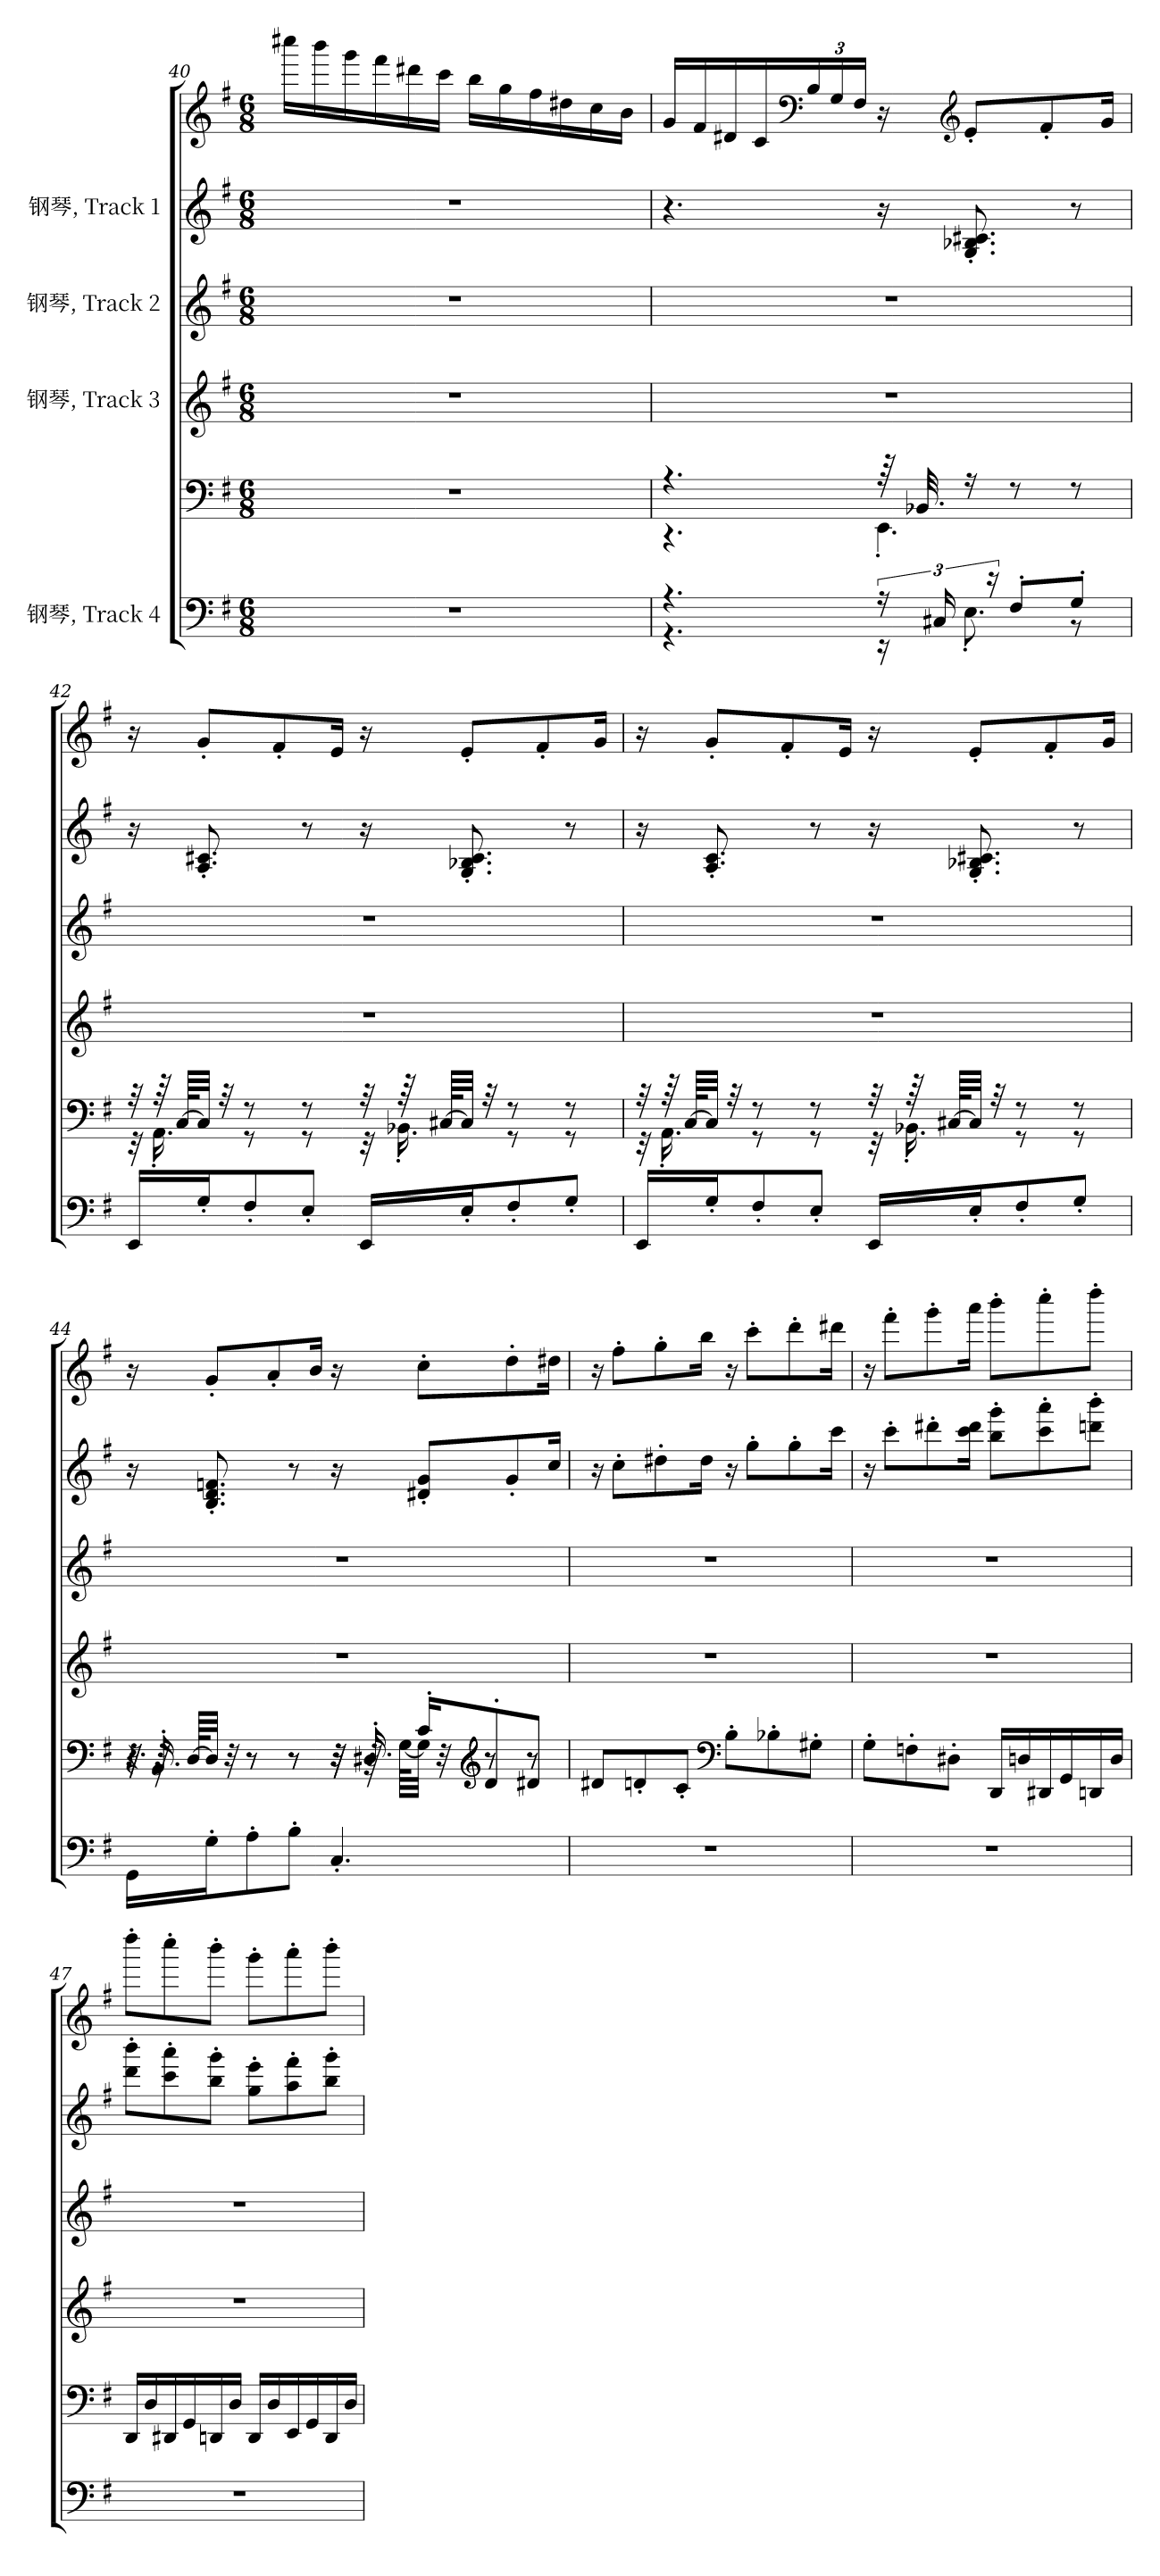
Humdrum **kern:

**kern	**kern	**kern	**kern	**kern	**kern
*part4	*part4	*part3	*part2	*part1	*part1
*staff6	*staff5	*staff4	*staff3	*staff2	*staff1
*I"钢琴, Track 4	*	*I"钢琴, Track 3	*I"钢琴, Track 2	*I"钢琴, Track 1	*
!!LO:LB:g=z
*clefF4	*clefF4	*clefG2	*clefG2	*clefG2	*clefG2
*k[f#]	*k[f#]	*k[f#]	*k[f#]	*k[f#]	*k[f#]
*M6/8	*M6/8	*M6/8	*M6/8	*M6/8	*M6/8
=40	=40	=40	=40	=40	=40
2.r	2.r	2.r	2.r	2.r	16cccc#X\LL
.	.	.	.	.	16bbb\
.	.	.	.	.	16ggg\
.	.	.	.	.	16fff#\
.	.	.	.	.	16ddd#X\
.	.	.	.	.	16ccc\JJ
.	.	.	.	.	16bb\LL
.	.	.	.	.	16gg\
.	.	.	.	.	16ff#\
.	.	.	.	.	16dd#X\
.	.	.	.	.	16cc\
.	.	.	.	.	16b\JJ
=41	=41	=41	=41	=41	=41
*^	*^	*	*	*	*
4.r	4.r	4.r	4.r	2.r	2.r	4.r	16g/LL
.	.	.	.	.	.	.	16f#/
.	.	.	.	.	.	.	16d#X/
.	.	.	.	.	.	.	16c/
*	*	*	*	*	*	*	*clefF4
*	*	*	*	*	*	*	*Xbrackettup
.	.	.	.	.	.	.	24B/
.	.	.	.	.	.	.	24G/
.	.	.	.	.	.	.	24F#/JJ
24r	16r	64r	4.EE'\	.	.	16r	16r
.	.	32.BB-X/	.	.	.	.	.
24C#X/	.	.	.	.	.	.	.
*	*	*	*	*	*	*	*clefG2
.	8.E'\	16r	.	.	.	8.G/' 8.B-X/' 8.c#X/'	8e'/L
24r	.	.	.	.	.	.	.
8F#'/L	.	8r	.	.	.	.	.
.	.	.	.	.	.	.	8f#'/
8G'/J	8r	8r	.	.	.	8r	.
.	.	.	.	.	.	.	16g/Jk
*v	*v	*	*	*	*	*	*
!!LO:PB:g=z
=42	=42	=42	=42	=42	=42	=42
16EE/LL	32r	32r	2.r	2.r	16r	16r
.	64r	16.AA'\	.	.	.	.
.	[64C/KLLL	.	.	.	.	.
16G'/J	32C/JJJ]	.	.	.	8.A/' 8.c#X/'	8g'/L
.	32r	.	.	.	.	.
8F#'/	8r	8r	.	.	.	.
.	.	.	.	.	.	8f#'/
8E'/J	8r	8r	.	.	8r	.
.	.	.	.	.	.	16e/Jk
16EE/LL	32r	32r	.	.	16r	16r
.	64r	16.BB-X'\	.	.	.	.
.	[64C#X/KLLL	.	.	.	.	.
16E'/J	32C#/JJJ]	.	.	.	8.G/' 8.B-X/' 8.c#/'	8e'/L
.	32r	.	.	.	.	.
8F#'/	8r	8r	.	.	.	.
.	.	.	.	.	.	8f#'/
8G'/J	8r	8r	.	.	8r	.
.	.	.	.	.	.	16g/Jk
=43	=43	=43	=43	=43	=43	=43
16EE/LL	32r	32r	2.r	2.r	16r	16r
.	64r	16.AA'\	.	.	.	.
.	[64C/KLLL	.	.	.	.	.
16G'/J	32C/JJJ]	.	.	.	8.A/' 8.c/'	8g'/L
.	32r	.	.	.	.	.
8F#'/	8r	8r	.	.	.	.
.	.	.	.	.	.	8f#'/
8E'/J	8r	8r	.	.	8r	.
.	.	.	.	.	.	16e/Jk
16EE/LL	32r	32r	.	.	16r	16r
.	64r	16.BB-X'\	.	.	.	.
.	[64C#X/KLLL	.	.	.	.	.
16E'/J	32C#/JJJ]	.	.	.	8.G/' 8.B-X/' 8.c#X/'	8e'/L
.	32r	.	.	.	.	.
8F#'/	8r	8r	.	.	.	.
.	.	.	.	.	.	8f#'/
8G'/J	8r	8r	.	.	8r	.
.	.	.	.	.	.	16g/Jk
!!LO:LB:g=z
=44	=44	=44	=44	=44	=44	=44
*	*	*^	*	*	*	*
16GG\LL	32r	4.r	32r	2.r	2.r	16r	16r
.	64r	.	16.BB'/	.	.	.	.
.	[64D/KLLL	.	.	.	.	.	.
16G'\J	32D/JJJ]	.	.	.	.	8.B/' 8.d/' 8.fn/'	8g'/L
.	32r	.	.	.	.	.	.
8A'\	8r	.	8r	.	.	.	.
.	.	.	.	.	.	.	8a'/
8B'\J	8r	.	8r	.	.	8r	.
.	.	.	.	.	.	.	16b/Jk
4.C'/	16r	32r	32r	.	.	16r	16r
.	.	64r	16.D#X'/	.	.	.	.
.	.	[64G\KLLL	.	.	.	.	.
.	16c'/KL	32G\JJJ]	.	.	.	8d#X/' 8g/'L	8cc'\L
.	.	32r	.	.	.	.	.
*	*clefG2	*	*	*	*	*	*
.	8d'/	8r	8r	.	.	.	.
.	.	.	.	.	.	8g'/	8dd'\
.	8d#X/J	8r	8r	.	.	.	.
.	.	.	.	.	.	16cc/Jk	16dd#X\Jk
*	*v	*v	*v	*	*	*	*
=45	=45	=45	=45	=45	=45
2.r	8d#X/L	2.r	2.r	16r	16r
.	.	.	.	8cc'\L	8ff#'\L
.	8dn'/	.	.	.	.
.	.	.	.	8dd#X'\	8gg'\
.	8c'/J	.	.	.	.
.	.	.	.	16dd#\Jk	16bb\Jk
*	*clefF4	*	*	*	*
.	8B'\L	.	.	16r	16r
.	.	.	.	8gg'\L	8ccc'\L
.	8B-X'\	.	.	.	.
.	.	.	.	8gg'\	8ddd'\
.	8G#X'\J	.	.	.	.
.	.	.	.	16ccc\Jk	16ddd#X\Jk
!!LO:PB:g=z
=46	=46	=46	=46	=46	=46
2.r	8G'\L	2.r	2.r	16r	16r
.	.	.	.	8ccc'\L	8fff#'\L
.	8Fn'\	.	.	.	.
.	.	.	.	8ddd#X'\	8ggg'\
.	8D#X'\J	.	.	.	.
.	.	.	.	16ccc\ 16ddd#\Jk	16aaa\Jk
.	16DD/LL	.	.	8bb\' 8ggg\'L	8bbb'\L
.	16Dn/	.	.	.	.
.	16DD#X/	.	.	8ccc\' 8aaa\'	8cccc'\
.	16GG/	.	.	.	.
.	16DDn/	.	.	8dddn\' 8bbb\'J	8dddd'\J
.	16D/JJ	.	.	.	.
=47	=47	=47	=47	=47	=47
2.r	16DD/LL	2.r	2.r	8ddd\' 8bbb\'L	8dddd'\L
.	16D/	.	.	.	.
.	16DD#X/	.	.	8ccc\' 8aaa\'	8cccc'\
.	16GG/	.	.	.	.
.	16DDn/	.	.	8bb\' 8ggg\'J	8bbb'\J
.	16D/JJ	.	.	.	.
.	16DD/LL	.	.	8gg\' 8eee\'L	8ggg'\L
.	16D/	.	.	.	.
.	16EE/	.	.	8aa\' 8fff#\'	8aaa'\
.	16GG/	.	.	.	.
.	16DD/	.	.	8bb\' 8ggg\'J	8bbb'\J
.	16D/JJ	.	.	.	.
=	=	=	=	=	=
*-	*-	*-	*-	*-	*-
